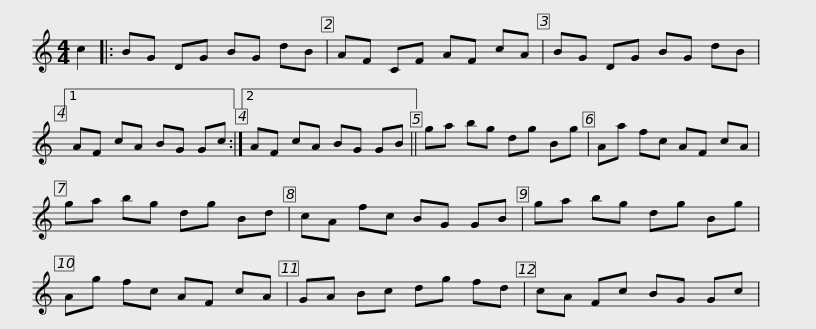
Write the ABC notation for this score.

X:1
L:1/8
M:4/4
I:linebreak $
K:C
V:1 treble
V:1
 c2 |: BG DG BG dB | AF CF AF cA | BG DG BG dB |1 AF cA BG Gc :|2 %5
 AF cA BG GB ||$ ga bg dg Bg | Aa fc AF cA | ga bg dg Bd | cA fc BG GB | %10
 ga bg dg Bg |$ Ag fc AF cA | GA Bc dg fd | cA Fc BG Gc | %14
